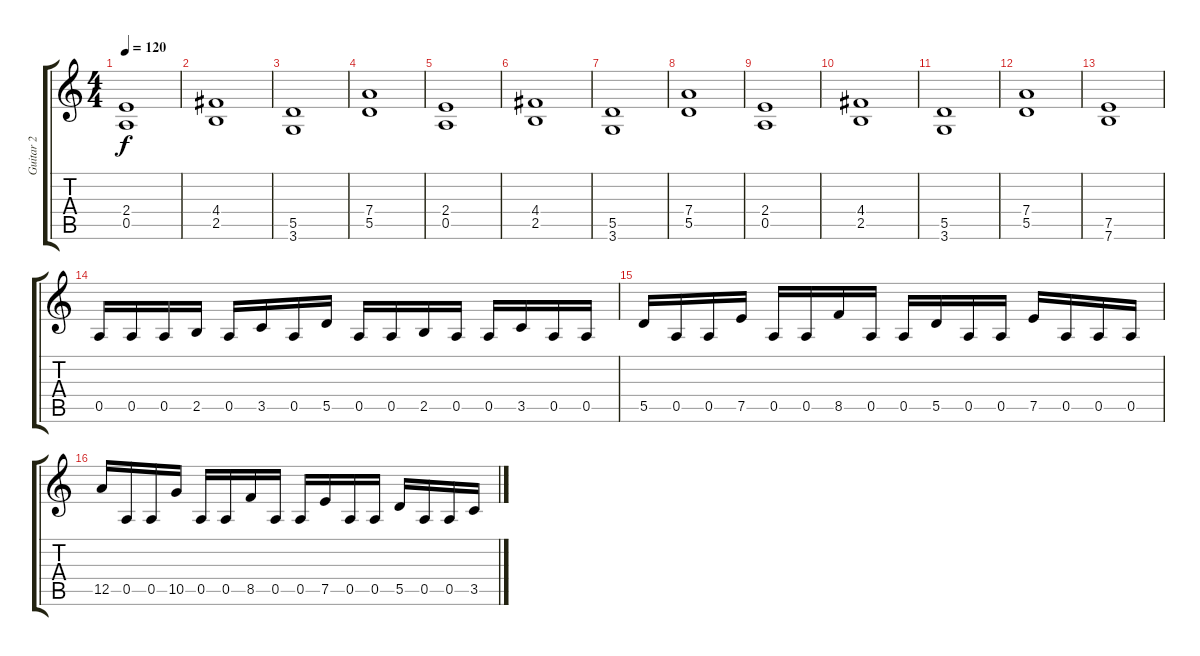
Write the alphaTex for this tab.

\track ("Guitar 2" "Guitar 2") {instrument overdrivenguitar}
\staff {score tabs}
\tuning (E4 B3 G3 D3 A2 E2) {hide}
\ts (4 4)
\tempo 120
\clef g2
\ks c
(2.4 0.5).1{dy f} |
(4.4 2.5).1 |
(5.5 3.6).1 |
(7.4 5.5).1 |
(2.4 0.5).1 |
(4.4 2.5).1 |
(5.5 3.6).1 |
(7.4 5.5).1 |
(2.4 0.5).1 |
(4.4 2.5).1 |
(5.5 3.6).1 |
(7.4 5.5).1 |
(7.5 7.6).1 |
0.5.16 0.5.16 0.5.16 2.5.16 0.5.16 3.5.16 0.5.16 5.5.16 0.5.16 0.5.16 2.5.16 0.5.16 0.5.16 3.5.16 0.5.16 0.5.16 |
5.5.16 0.5.16 0.5.16 7.5.16 0.5.16 0.5.16 8.5.16 0.5.16 0.5.16 5.5.16 0.5.16 0.5.16 7.5.16 0.5.16 0.5.16 0.5.16 |
12.5.16 0.5.16 0.5.16 10.5.16 0.5.16 0.5.16 8.5.16 0.5.16 0.5.16 7.5.16 0.5.16 0.5.16 5.5.16 0.5.16 0.5.16 3.5.16
